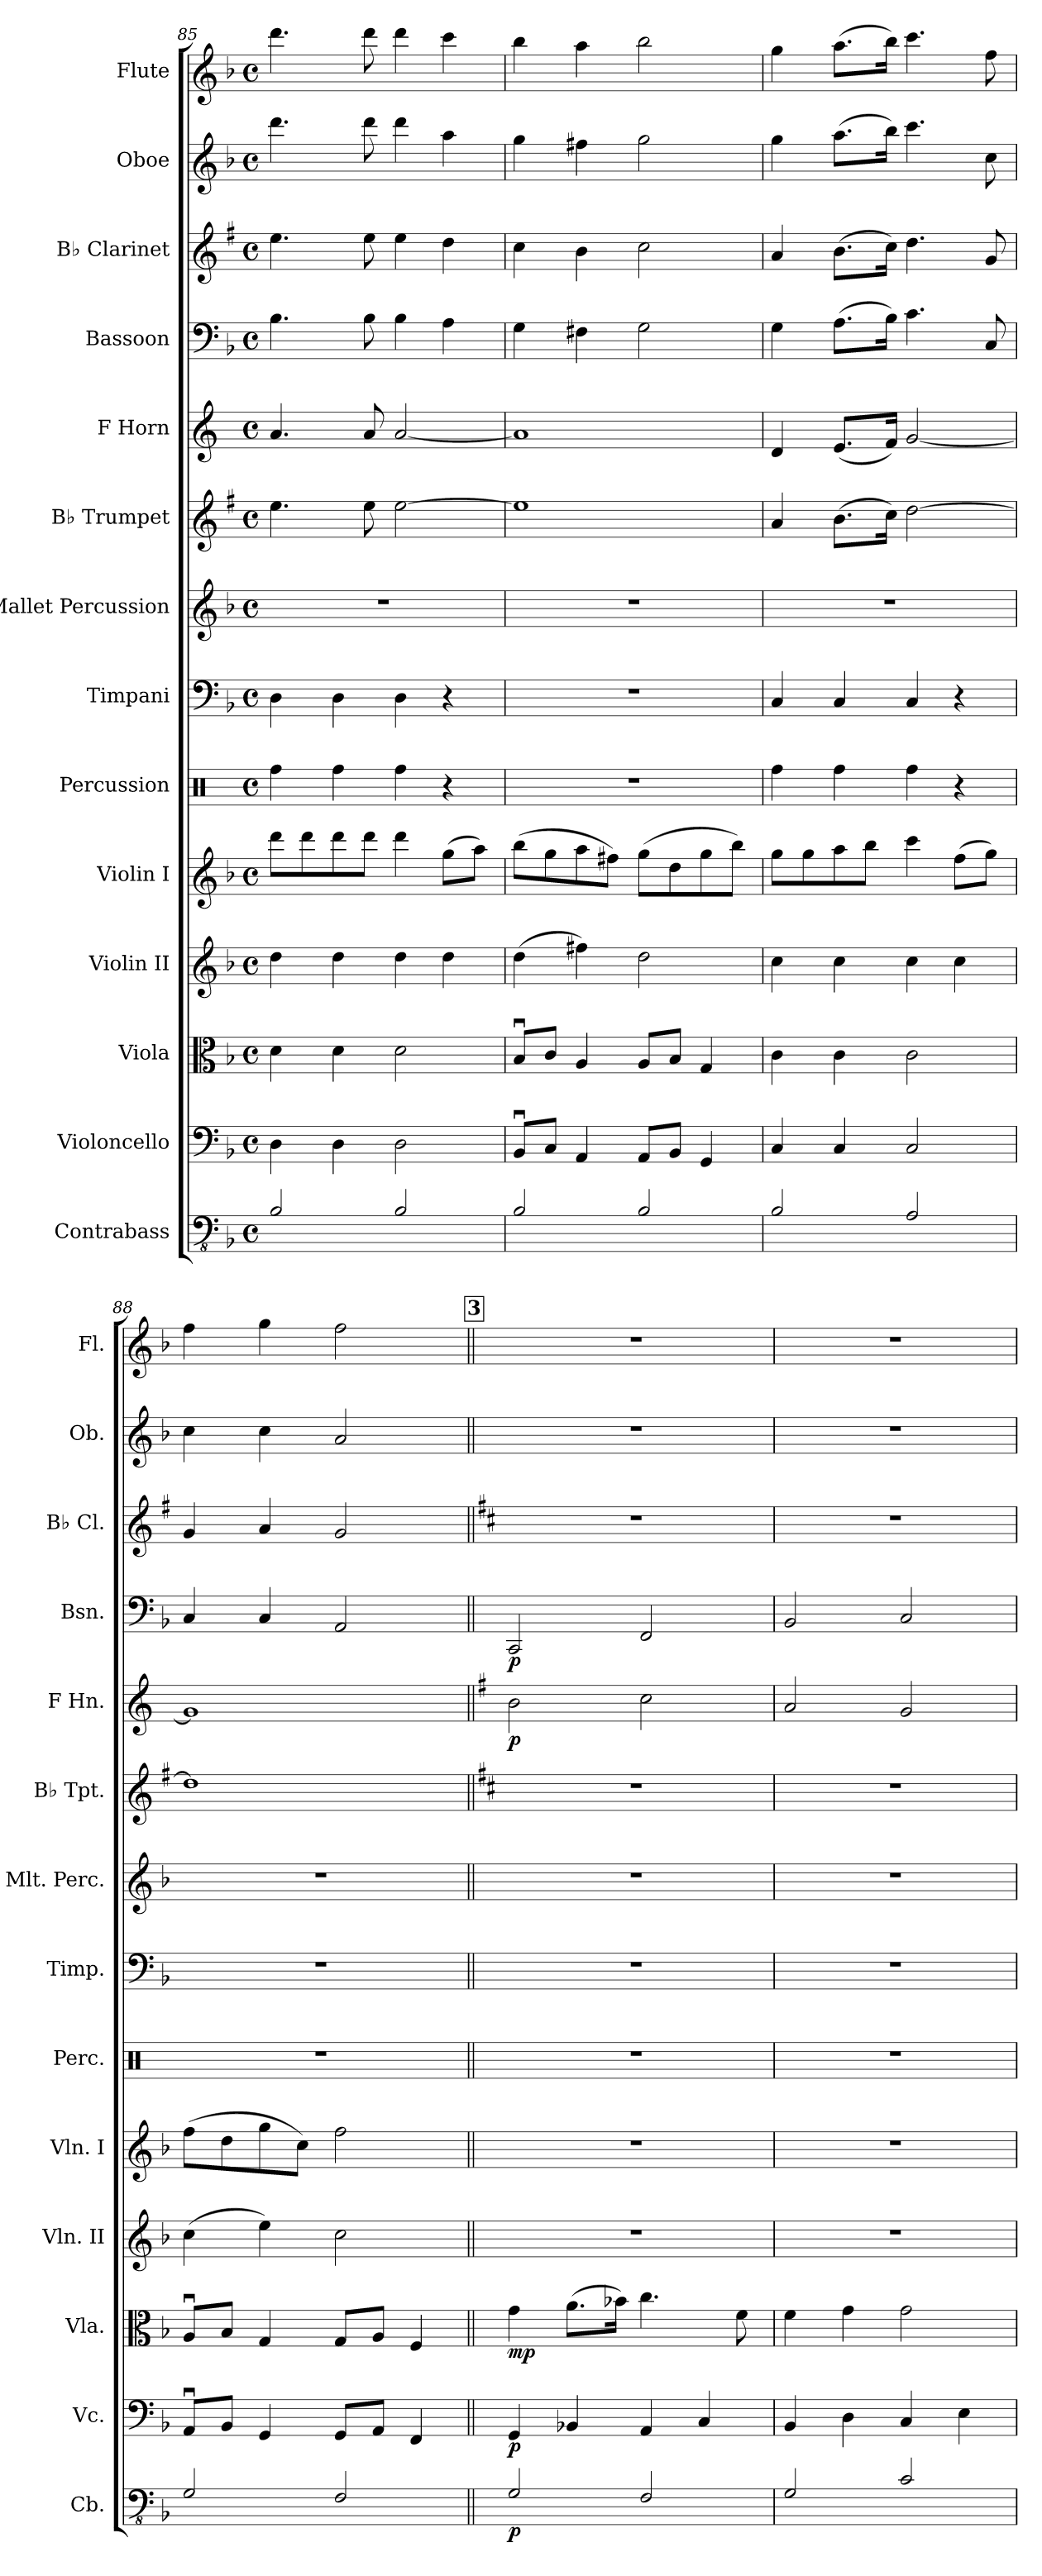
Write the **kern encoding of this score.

**kern	**dynam	**kern	**dynam	**kern	**dynam	**kern	**kern	**kern	**kern	**kern	**kern	**kern	**dynam	**kern	**dynam	**kern	**kern	**kern
*part14	*part14	*part13	*part13	*part12	*part12	*part11	*part10	*part9	*part8	*part7	*part6	*part5	*part5	*part4	*part4	*part3	*part2	*part1
*staff14	*staff14	*staff13	*staff13	*staff12	*staff12	*staff11	*staff10	*staff9	*staff8	*staff7	*staff6	*staff5	*staff5	*staff4	*staff4	*staff3	*staff2	*staff1
*I"Contrabass	*	*I"Violoncello	*	*I"Viola	*	*I"Violin II	*I"Violin I	*I"Percussion	*I"Timpani	*I"Mallet Percussion	*I"B♭ Trumpet	*I"F Horn	*	*I"Bassoon	*	*I"B♭ Clarinet	*I"Oboe	*I"Flute
*I'Cb.	*	*I'Vc.	*	*I'Vla.	*	*I'Vln. II	*I'Vln. I	*I'Perc.	*I'Timp.	*I'Mlt. Perc.	*I'B♭ Tpt.	*I'F Hn.	*	*I'Bsn.	*	*I'B♭ Cl.	*I'Ob.	*I'Fl.
*clefFv4	*	*clefF4	*	*clefC3	*	*clefG2	*clefG2	*clefX	*clefF4	*clefG2	*clefG2	*clefG2	*	*clefF4	*	*clefG2	*clefG2	*clefG2
*ITrd7c12	*	*	*	*	*	*	*	*	*	*ITrd-14c-24	*ITrd1c2	*ITrd4c7	*	*	*	*ITrd1c2	*	*
*k[b-]	*	*k[b-]	*	*k[b-]	*	*k[b-]	*k[b-]	*k[]	*k[b-]	*k[b-]	*k[b-]	*k[b-]	*	*k[b-]	*	*k[b-]	*k[b-]	*k[b-]
*M4/4	*	*M4/4	*	*M4/4	*	*M4/4	*M4/4	*M4/4	*M4/4	*M4/4	*M4/4	*M4/4	*	*M4/4	*	*M4/4	*M4/4	*M4/4
*met(c)	*	*met(c)	*	*met(c)	*	*met(c)	*met(c)	*met(c)	*met(c)	*met(c)	*met(c)	*met(c)	*	*met(c)	*	*met(c)	*met(c)	*met(c)
=85	=85	=85	=85	=85	=85	=85	=85	=85	=85	=85	=85	=85	=85	=85	=85	=85	=85	=85
2BBB-/	.	4D\	.	4d\	.	4dd\	8ddd\L	4Rff\	4D\	1r	4.dd\	4.d/	.	4.B-\	.	4.dd\	4.ddd\	4.ddd\
.	.	.	.	.	.	.	8ddd\	.	.	.	.	.	.	.	.	.	.	.
.	.	4D\	.	4d\	.	4dd\	8ddd\	4Rff\	4D\	.	.	.	.	.	.	.	.	.
.	.	.	.	.	.	.	8ddd\J	.	.	.	8dd\	8d/	.	8B-\	.	8dd\	8ddd\	8ddd\
2BBB-/	.	2D\	.	2d\	.	4dd\	4ddd\	4Rff\	4D\	.	[2dd\	[2d/	.	4B-\	.	4dd\	4ddd\	4ddd\
.	.	.	.	.	.	4dd\	(8gg\L	4r	4r	.	.	.	.	4A\	.	4cc\	4aa\	4ccc\
.	.	.	.	.	.	.	8aa\J)	.	.	.	.	.	.	.	.	.	.	.
=86	=86	=86	=86	=86	=86	=86	=86	=86	=86	=86	=86	=86	=86	=86	=86	=86	=86	=86
2BBB-/	.	8BB-u/L	.	8B-u/L	.	(4dd\	(8bb-\L	1r	1r	1r	1dd]	1d]	.	4G\	.	4b-\	4gg\	4bb-\
.	.	8C/J	.	8c/J	.	.	8gg\	.	.	.	.	.	.	.	.	.	.	.
.	.	4AA/	.	4A/	.	4ff#X\)	8aa\	.	.	.	.	.	.	4F#X\	.	4a\	4ff#X\	4aa\
.	.	.	.	.	.	.	8ff#X\J)	.	.	.	.	.	.	.	.	.	.	.
2BBB-/	.	8AA/L	.	8A/L	.	2dd\	(8gg\L	.	.	.	.	.	.	2G\	.	2b-\	2gg\	2bb-\
.	.	8BB-/J	.	8B-/J	.	.	8dd\	.	.	.	.	.	.	.	.	.	.	.
.	.	4GG/	.	4G/	.	.	8gg\	.	.	.	.	.	.	.	.	.	.	.
.	.	.	.	.	.	.	8bb-\J)	.	.	.	.	.	.	.	.	.	.	.
=87	=87	=87	=87	=87	=87	=87	=87	=87	=87	=87	=87	=87	=87	=87	=87	=87	=87	=87
2BBB-/	.	4C/	.	4c\	.	4cc\	8gg\L	4Rff\	4C/	1r	4g/	4G/	.	4G\	.	4g/	4gg\	4gg\
.	.	.	.	.	.	.	8gg\	.	.	.	.	.	.	.	.	.	.	.
.	.	4C/	.	4c\	.	4cc\	8aa\	4Rff\	4C/	.	(8.a\L	(8.A/L	.	(8.A\L	.	(8.a\L	(8.aa\L	(8.aa\L
.	.	.	.	.	.	.	8bb-\J	.	.	.	.	.	.	.	.	.	.	.
.	.	.	.	.	.	.	.	.	.	.	16b-\Jk)	16B-/Jk)	.	16B-\Jk)	.	16b-\Jk)	16bb-\Jk)	16bb-\Jk)
2AAA/	.	2C/	.	2c\	.	4cc\	4ccc\	4Rff\	4C/	.	[2cc\	[2c/	.	4.c\	.	4.cc\	4.ccc\	4.ccc\
.	.	.	.	.	.	4cc\	(8ff\L	4r	4r	.	.	.	.	.	.	.	.	.
.	.	.	.	.	.	.	8gg\J)	.	.	.	.	.	.	8C/	.	8f/	8cc\	8ff\
=88	=88	=88	=88	=88	=88	=88	=88	=88	=88	=88	=88	=88	=88	=88	=88	=88	=88	=88
2GGG/	.	8AAu/L	.	8Au/L	.	(4cc\	(8ff\L	1r	1r	1r	1cc]	1c]	.	4C/	.	4f/	4cc\	4ff\
.	.	8BB-/J	.	8B-/J	.	.	8dd\	.	.	.	.	.	.	.	.	.	.	.
.	.	4GG/	.	4G/	.	4ee\)	8gg\	.	.	.	.	.	.	4C/	.	4g/	4cc\	4gg\
.	.	.	.	.	.	.	8cc\J)	.	.	.	.	.	.	.	.	.	.	.
2FFF/	.	8GG/L	.	8G/L	.	2cc\	2ff\	.	.	.	.	.	.	2AA/	.	2f/	2a/	2ff\
.	.	8AA/J	.	8A/J	.	.	.	.	.	.	.	.	.	.	.	.	.	.
.	.	4FF/	.	4F/	.	.	.	.	.	.	.	.	.	.	.	.	.	.
!!LO:REH:place=s1:a:B:fs=14:t=3
=89||	=89||	=89||	=89||	=89||	=89||	=89||	=89||	=89||	=89||	=89||	=89||	=89||	=89||	=89||	=89||	=89||	=89||	=89||
*k[]	*	*k[]	*	*k[]	*	*k[]	*k[]	*	*k[]	*k[]	*k[]	*k[]	*	*k[]	*	*k[]	*k[]	*k[]
!	!LO:DY:b	!	!LO:DY:b	!	!LO:DY:b	!	!	!	!	!	!	!	!LO:DY:b	!	!LO:DY:b	!	!	!
2GGG/	p	4GG/	p	4g\	mp	1r	1r	1r	1r	1r	1r	2e\	p	2CC/	p	1r	1r	1r
.	.	4BB-X/	.	(8.a\L	.	.	.	.	.	.	.	.	.	.	.	.	.	.
.	.	.	.	16b-X\Jk)	.	.	.	.	.	.	.	.	.	.	.	.	.	.
2FFF/	.	4AA/	.	4.cc\	.	.	.	.	.	.	.	2f\	.	2FF/	.	.	.	.
.	.	4C/	.	.	.	.	.	.	.	.	.	.	.	.	.	.	.	.
.	.	.	.	8f\	.	.	.	.	.	.	.	.	.	.	.	.	.	.
=90	=90	=90	=90	=90	=90	=90	=90	=90	=90	=90	=90	=90	=90	=90	=90	=90	=90	=90
2GGG/	.	4BB/	.	4f\	.	1r	1r	1r	1r	1r	1r	2d/	.	2BB/	.	1r	1r	1r
.	.	4D\	.	4g\	.	.	.	.	.	.	.	.	.	.	.	.	.	.
2CC/	.	4C/	.	2g\	.	.	.	.	.	.	.	2c/	.	2C/	.	.	.	.
.	.	4E\	.	.	.	.	.	.	.	.	.	.	.	.	.	.	.	.
=	=	=	=	=	=	=	=	=	=	=	=	=	=	=	=	=	=	=
*-	*-	*-	*-	*-	*-	*-	*-	*-	*-	*-	*-	*-	*-	*-	*-	*-	*-	*-
